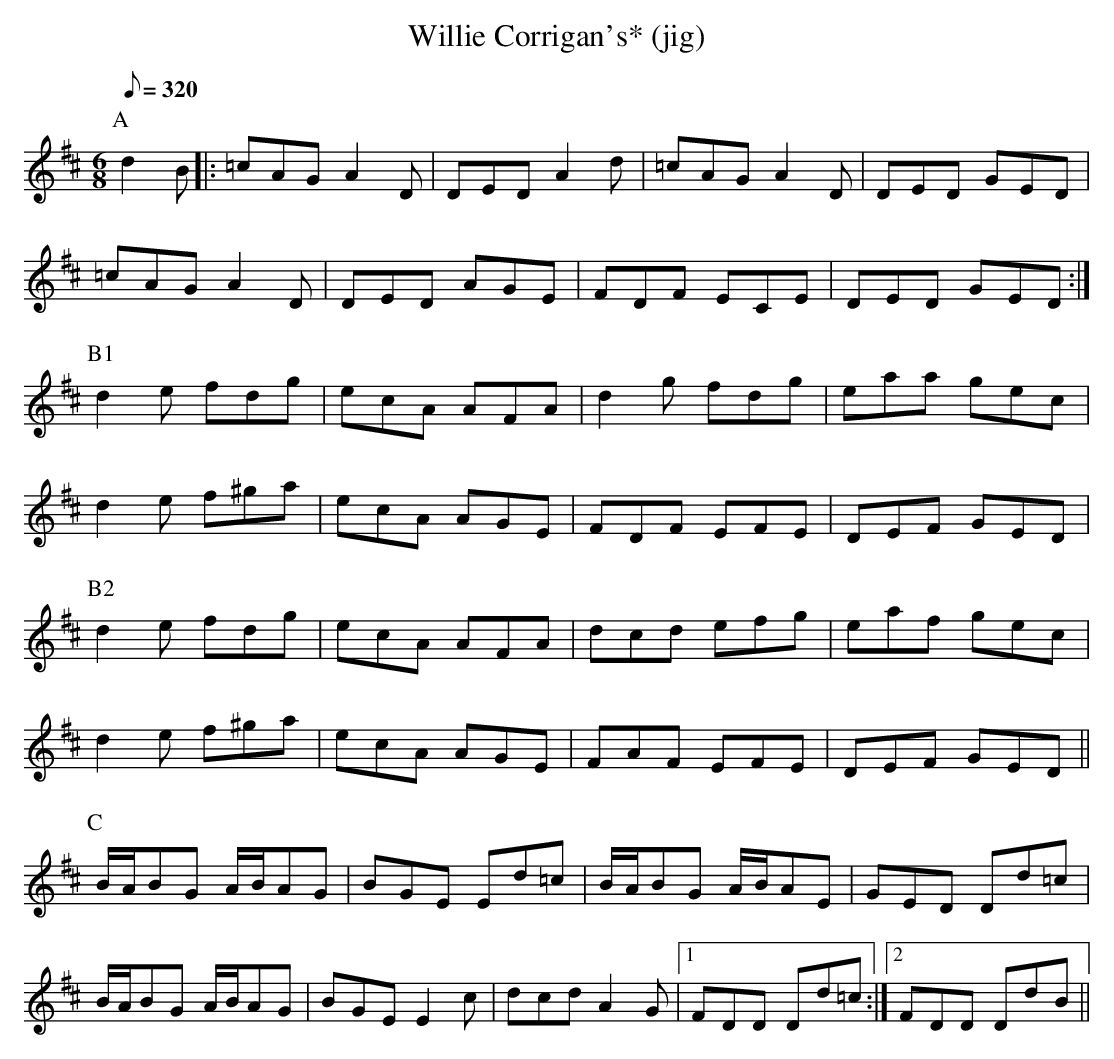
X:1
T:Willie Corrigan's* (jig) % nf<bb
L:1/8
M:6/8
Q:320
K:D major
P:A
d2B|:=cAG A2D|DED A2d|=cAG A2D|DED GED|
=cAG A2D|DED AGE|FDF ECE|DED GED:|
P:B1
d2e fdg|ecA AFA|d2g fdg|eaa gec|
d2e f^ga|ecA AGE|FDF EFE|DEF GED|
P:B2
d2e fdg|ecA AFA|dcd efg|eaf gec|
d2e f^ga|ecA AGE|FAF EFE|DEF GED||
P:C
B/A/BG A/B/AG|BGE Ed=c|B/A/BG A/B/AE|GED Dd=c|
B/A/BG A/B/AG|BGE E2c|dcd A2G|1 FDD Dd=c:|2 FDD DdB||
